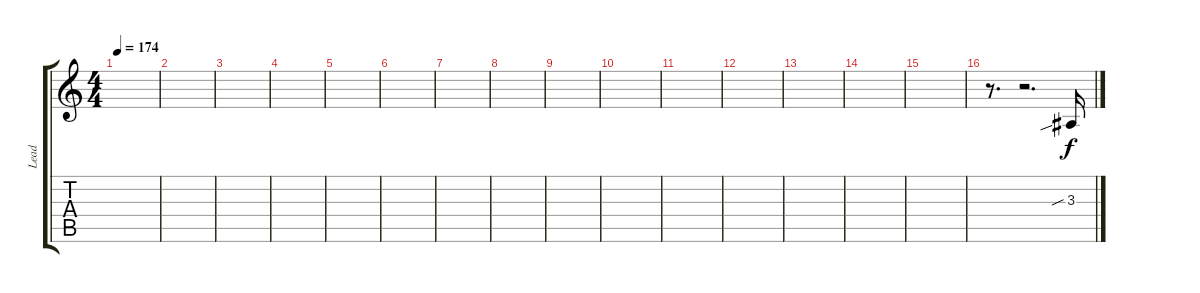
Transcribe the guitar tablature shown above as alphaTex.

\track ("Lead" "Lead") {instrument lead1square}
\staff {score tabs}
\tuning (E4 B3 G3 D3 A2 E2) {hide}
\ts (4 4)
\tempo 174
\clef g2
\ks c
|
|
|
|
|
|
|
|
|
|
|
|
|
|
|
r.8{d} r.2{d} 3.3{sib}.16
